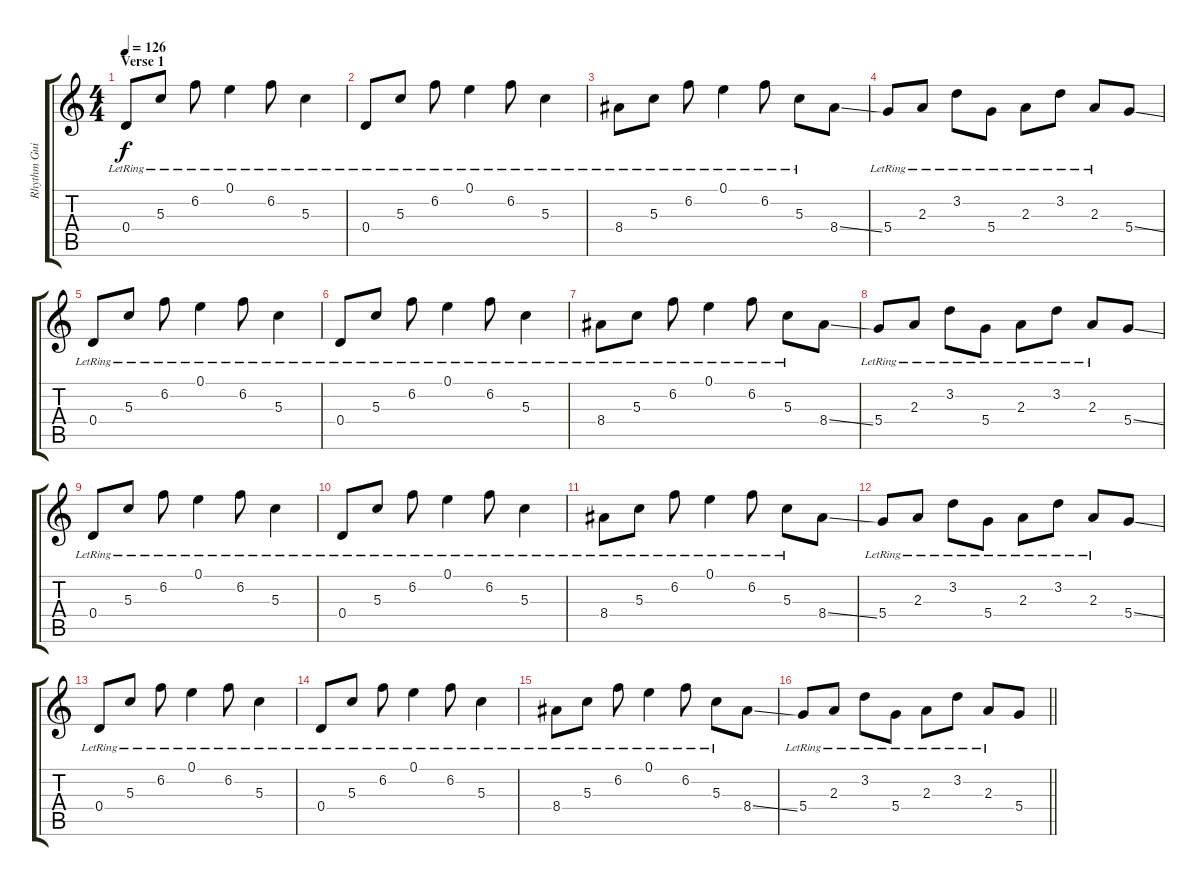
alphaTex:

\track ("Rhythm Guitar - Chris" "Rhythm Gui") {instrument distortionguitar}
\staff {score tabs}
\tuning (E4 B3 G3 D3 A2 E2) {hide}
\ts (4 4)
\section ("" "Verse 1")
\tempo 126
\clef g2
\ks c
0.4{lr}.8{dy f volume 13 instrument electricguitarclean} 5.3{lr}.8 6.2{lr}.8 0.1{lr}.4 6.2{lr}.8 5.3{lr}.4 |
0.4{lr}.8 5.3{lr}.8 6.2{lr}.8 0.1{lr}.4 6.2{lr}.8 5.3{lr}.4 |
8.4{lr}.8 5.3{lr}.8 6.2{lr}.8 0.1{lr}.4 6.2{lr}.8 5.3{lr}.8 8.4{ss}.8 |
5.4{lr}.8 2.3{lr}.8 3.2{lr}.8 5.4{lr}.8 2.3{lr}.8 3.2{lr}.8 2.3{lr}.8 5.4{ss}.8 |
0.4{lr}.8 5.3{lr}.8 6.2{lr}.8 0.1{lr}.4 6.2{lr}.8 5.3{lr}.4 |
0.4{lr}.8 5.3{lr}.8 6.2{lr}.8 0.1{lr}.4 6.2{lr}.8 5.3{lr}.4 |
8.4{lr}.8 5.3{lr}.8 6.2{lr}.8 0.1{lr}.4 6.2{lr}.8 5.3{lr}.8 8.4{ss}.8 |
5.4{lr}.8 2.3{lr}.8 3.2{lr}.8 5.4{lr}.8 2.3{lr}.8 3.2{lr}.8 2.3{lr}.8 5.4{ss}.8 |
0.4{lr}.8 5.3{lr}.8 6.2{lr}.8 0.1{lr}.4 6.2{lr}.8 5.3{lr}.4 |
0.4{lr}.8 5.3{lr}.8 6.2{lr}.8 0.1{lr}.4 6.2{lr}.8 5.3{lr}.4 |
8.4{lr}.8 5.3{lr}.8 6.2{lr}.8 0.1{lr}.4 6.2{lr}.8 5.3{lr}.8 8.4{ss}.8 |
5.4{lr}.8 2.3{lr}.8 3.2{lr}.8 5.4{lr}.8 2.3{lr}.8 3.2{lr}.8 2.3{lr}.8 5.4{ss}.8 |
0.4{lr}.8 5.3{lr}.8 6.2{lr}.8 0.1{lr}.4 6.2{lr}.8 5.3{lr}.4 |
0.4{lr}.8 5.3{lr}.8 6.2{lr}.8 0.1{lr}.4 6.2{lr}.8 5.3{lr}.4 |
8.4{lr}.8 5.3{lr}.8 6.2{lr}.8 0.1{lr}.4 6.2{lr}.8 5.3{lr}.8 8.4{ss}.8 |
\barLineRight lightlight
5.4{lr}.8 2.3{lr}.8 3.2{lr}.8 5.4{lr}.8 2.3{lr}.8 3.2{lr}.8 2.3{lr}.8 5.4.8
